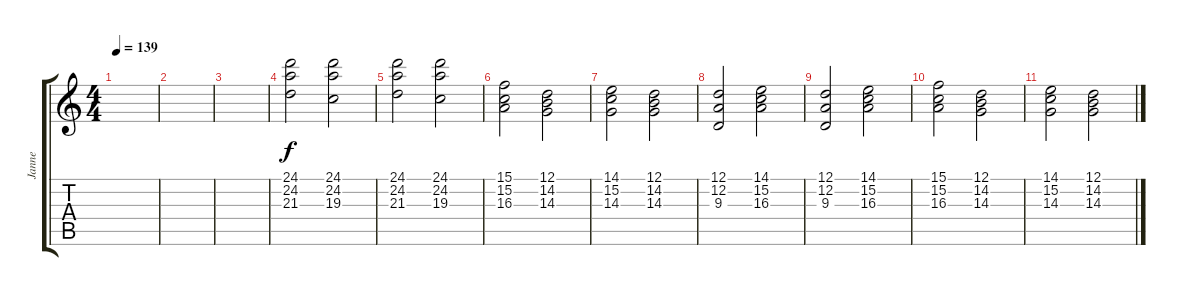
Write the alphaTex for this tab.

\track ("Janne" "Janne") {instrument orchestralharp}
\staff {score tabs}
\tuning (D4 A3 F3 C3 G2 D2) {hide}
\ts (4 4)
\tempo 139
\clef g2
\ks c
|
|
|
(24.1 24.2 21.3).2{volume 10 instrument stringensemble1} (24.1 24.2 19.3).2 |
(24.1 24.2 21.3).2{volume 10 instrument stringensemble1} (24.1 24.2 19.3).2 |
(15.1 15.2 16.3).2 (12.1 14.2 14.3).2 |
(14.1 15.2 14.3).2 (12.1 14.2 14.3).2 |
(12.1 12.2 9.3).2{volume 10 instrument stringensemble1} (14.1 15.2 16.3).2 |
(12.1 12.2 9.3).2 (14.1 15.2 16.3).2 |
(15.1 15.2 16.3).2 (12.1 14.2 14.3).2 |
(14.1 15.2 14.3).2 (12.1 14.2 14.3).2
